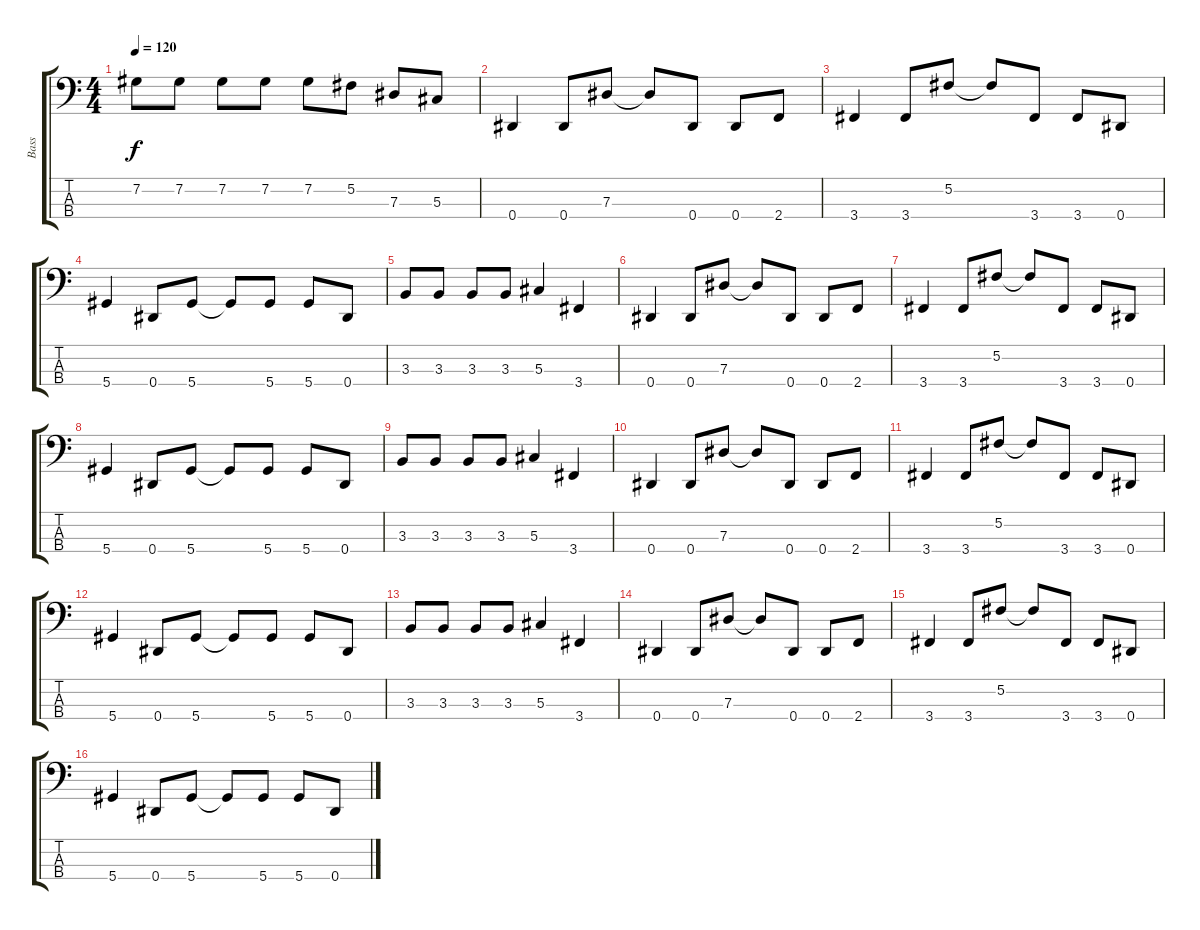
\track ("Bass" "Bass") {instrument electricbassfinger}
\staff {score tabs}
\tuning (Gb2 Db2 Ab1 Eb1) {hide}
\ts (4 4)
\tempo 120
\clef f4
\ks c
7.2.8{dy f} 7.2.8 7.2.8 7.2.8 7.2.8 5.2.8 7.3.8 5.3.8 |
0.4.4 0.4.8 7.3.8 7.3{t}.8 0.4.8 0.4.8 2.4.8 |
3.4.4 3.4.8 5.2.8 5.2{t}.8 3.4.8 3.4.8 0.4.8 |
5.4.4 0.4.8 5.4.8 5.4{t}.8 5.4.8 5.4.8 0.4.8 |
3.3.8 3.3.8 3.3.8 3.3.8 5.3.4 3.4.4 |
0.4.4 0.4.8 7.3.8 7.3{t}.8 0.4.8 0.4.8 2.4.8 |
3.4.4 3.4.8 5.2.8 5.2{t}.8 3.4.8 3.4.8 0.4.8 |
5.4.4 0.4.8 5.4.8 5.4{t}.8 5.4.8 5.4.8 0.4.8 |
3.3.8 3.3.8 3.3.8 3.3.8 5.3.4 3.4.4 |
0.4.4 0.4.8 7.3.8 7.3{t}.8 0.4.8 0.4.8 2.4.8 |
3.4.4 3.4.8 5.2.8 5.2{t}.8 3.4.8 3.4.8 0.4.8 |
5.4.4 0.4.8 5.4.8 5.4{t}.8 5.4.8 5.4.8 0.4.8 |
3.3.8 3.3.8 3.3.8 3.3.8 5.3.4 3.4.4 |
0.4.4 0.4.8 7.3.8 7.3{t}.8 0.4.8 0.4.8 2.4.8 |
3.4.4 3.4.8 5.2.8 5.2{t}.8 3.4.8 3.4.8 0.4.8 |
5.4.4 0.4.8 5.4.8 5.4{t}.8 5.4.8 5.4.8 0.4.8
